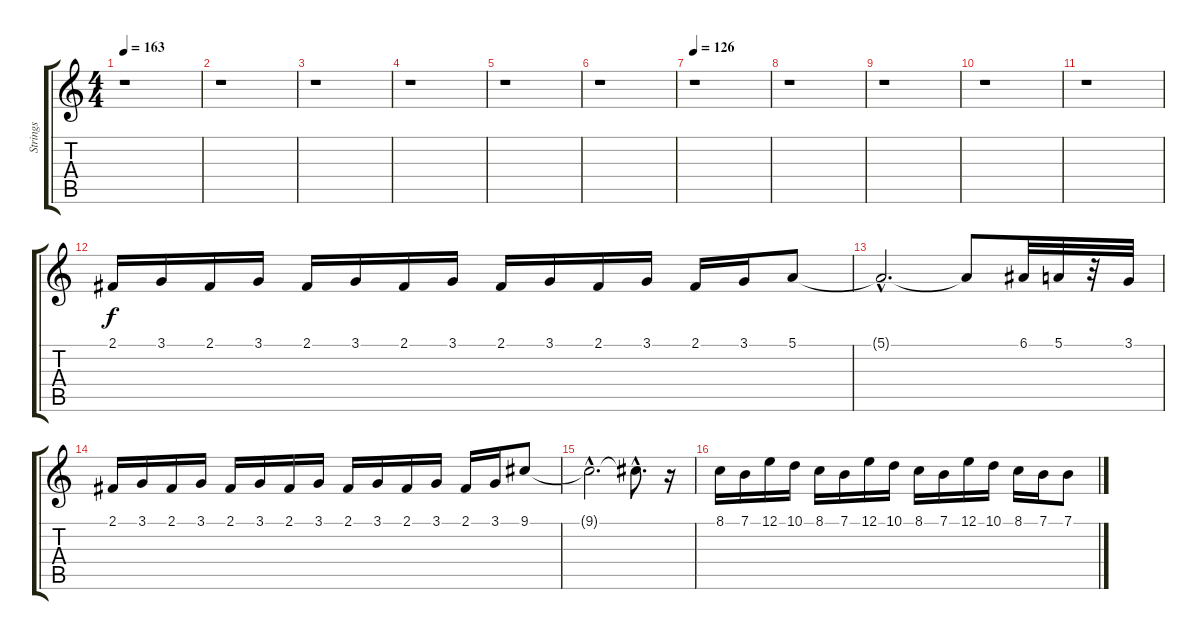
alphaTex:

\track ("Strings" "Strings") {instrument synthstrings1}
\staff {score tabs}
\tuning (E4 B3 G3 D3 A2 E2) {hide}
\ts (4 4)
\tempo 163
\clef g2
\ks c
r.1{dy f} |
r.1 |
r.1 |
r.1 |
r.1 |
r.1 |
\tempo 126
r.1 |
r.1 |
r.1 |
r.1 |
r.1 |
2.1.16 3.1.16 2.1.16 3.1.16 2.1.16 3.1.16 2.1.16 3.1.16 2.1.16 3.1.16 2.1.16 3.1.16 2.1.16 3.1.16 5.1.8 |
5.1{hac t}.2{d} 5.1{t}.8 6.1.32 5.1.32 r.32 3.1.32 |
2.1.16 3.1.16 2.1.16 3.1.16 2.1.16 3.1.16 2.1.16 3.1.16 2.1.16 3.1.16 2.1.16 3.1.16 2.1.16 3.1.16 9.1.8 |
9.1{hac t}.2{d} 9.1{hac t}.8{d} r.16 |
8.1.16 7.1.16 12.1.16 10.1.16 8.1.16 7.1.16 12.1.16 10.1.16 8.1.16 7.1.16 12.1.16 10.1.16 8.1.16 7.1.16 7.1.8
